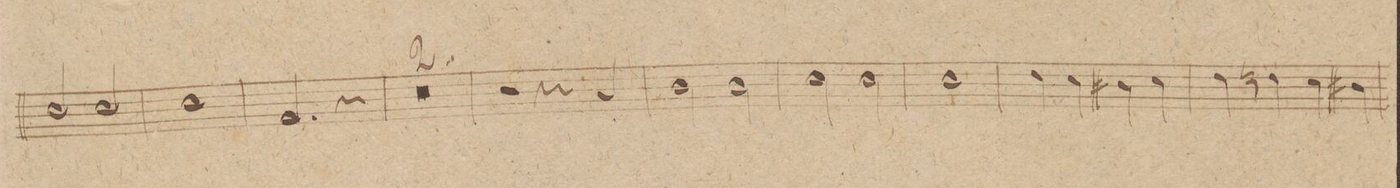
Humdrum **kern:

**kern	**dynam
*I"Fagotto. 1mo	*
*clefF4	*
*k[f#c#g#]	*
*met(c|)	*
*M2/2	*
2E/	.
2E/	.
=288	=288
1E	.
=289	=289
2.AA/	.
4r	.
=290	=290
0r	.
=291	=291
=292	=292
2r	.
4r	.
4C#/	.
=293	=293
2D\	.
2D\	.
=294	=294
2E\	.
2E\	.
=295	=295
1E	.
=296	=296
4F#\	.
4E\	.
4D#X\	.
4E\	.
=297	=297
4F#\	.
4Fn\	.
4E\	.
4D#X\	.
=298	=298
*-	*-
